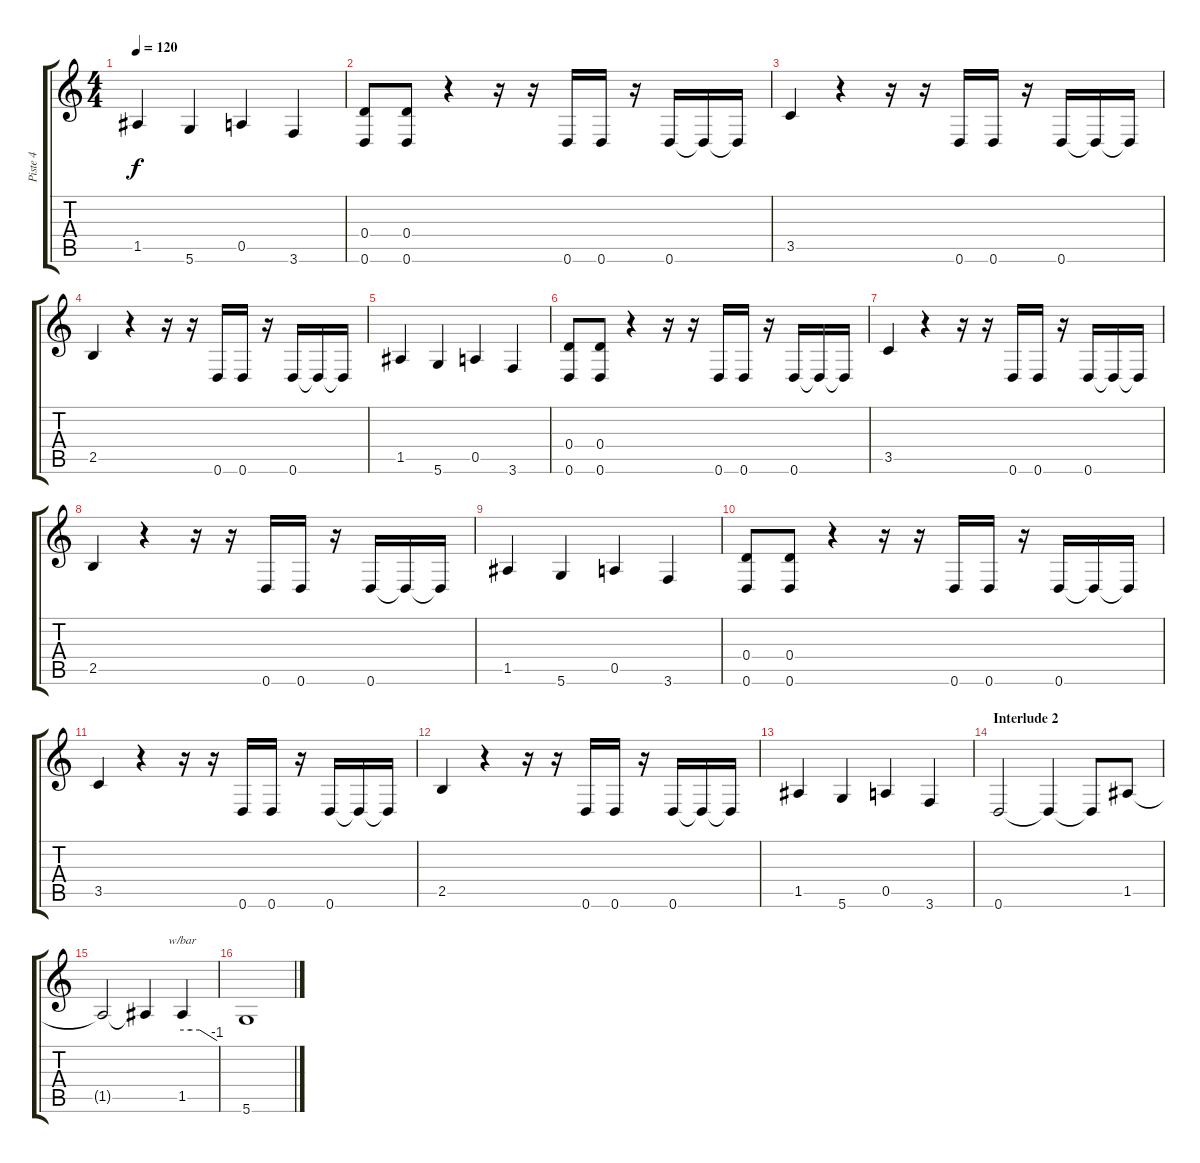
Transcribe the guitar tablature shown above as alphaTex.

\track ("Piste 4" "Piste 4") {instrument distortionguitar}
\staff {score tabs}
\tuning (E4 B3 G3 D3 A2 D2) {hide}
\ts (4 4)
\tempo 120
\clef g2
\ks c
1.5.4{dy f} 5.6.4 0.5.4 3.6.4 |
(0.4 0.6).8 (0.4 0.6).8 r.4 r.16 r.16 0.6.16 0.6.16 r.16 0.6.16 0.6{t}.16 0.6{t}.16 |
3.5.4 r.4 r.16 r.16 0.6.16 0.6.16 r.16 0.6.16 0.6{t}.16 0.6{t}.16 |
2.5.4 r.4 r.16 r.16 0.6.16 0.6.16 r.16 0.6.16 0.6{t}.16 0.6{t}.16 |
1.5.4 5.6.4 0.5.4 3.6.4 |
(0.4 0.6).8 (0.4 0.6).8 r.4 r.16 r.16 0.6.16 0.6.16 r.16 0.6.16 0.6{t}.16 0.6{t}.16 |
3.5.4 r.4 r.16 r.16 0.6.16 0.6.16 r.16 0.6.16 0.6{t}.16 0.6{t}.16 |
2.5.4 r.4 r.16 r.16 0.6.16 0.6.16 r.16 0.6.16 0.6{t}.16 0.6{t}.16 |
1.5.4 5.6.4 0.5.4 3.6.4 |
(0.4 0.6).8 (0.4 0.6).8 r.4 r.16 r.16 0.6.16 0.6.16 r.16 0.6.16 0.6{t}.16 0.6{t}.16 |
3.5.4 r.4 r.16 r.16 0.6.16 0.6.16 r.16 0.6.16 0.6{t}.16 0.6{t}.16 |
2.5.4 r.4 r.16 r.16 0.6.16 0.6.16 r.16 0.6.16 0.6{t}.16 0.6{t}.16 |
1.5.4 5.6.4 0.5.4 3.6.4 |
\section ("" "Interlude 2")
0.6.2 0.6{t}.4 0.6{t}.8 1.5.8 |
1.5{t}.2 1.5{t}.4 1.5.4{tbe (custom default 0 0 15 0 30 0 60 -4)} |
5.6.1
